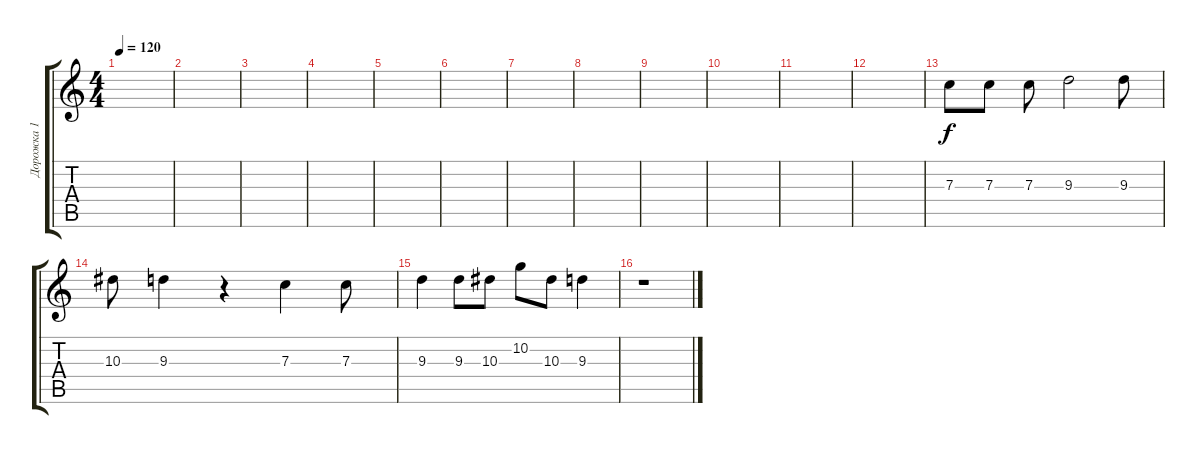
\track ("Дорожка 1" "Дорожка 1") {instrument acousticguitarsteel}
\staff {score tabs}
\tuning (D4 A3 F3 C3 G3 C2) {hide}
\ts (4 4)
\tempo 120
\clef g2
\ks c
|
|
|
|
|
|
|
|
|
|
|
|
7.3.8 7.3.8 7.3.8 9.3.2 9.3.8 |
10.3.8 9.3.4 r.4 7.3.4 7.3.8 |
9.3.4 9.3.8 10.3.8 10.2.8 10.3.8 9.3.4 |
r.1
